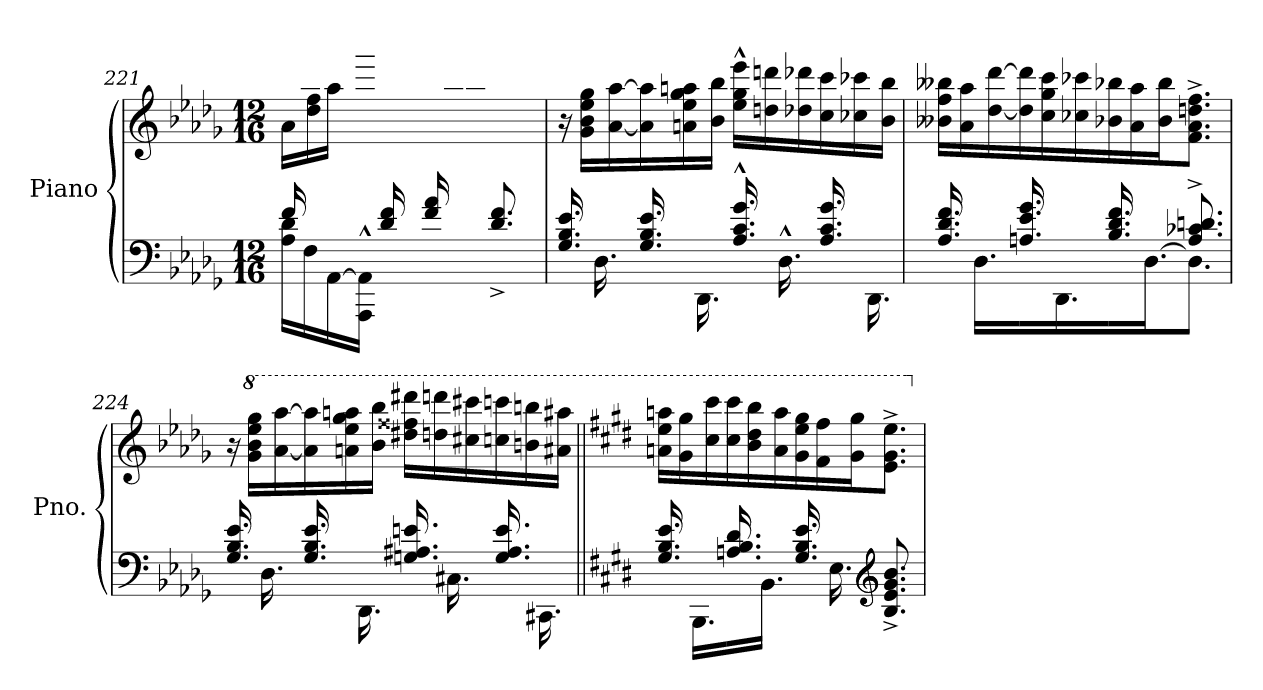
**kern	**kern
*part1	*part1
*staff2	*staff1
*I"Piano	*
*I'Pno.	*
*clefF4	*clefG2
*k[b-e-a-d-g-]	*k[b-e-a-d-g-]
*D-:	*D-:
*M12/16	*M12/16
=221	=221
*^	*^
*	*^	*	*
4ryy	16f/	16A-\ 16d-\LL	16ryy	16a-\LL
.	2ryy	16F\	16aa-/	16dd-\ 16ff\
.	.	[16AA-\	16ryy	16aa-\JJ
.	.	16AAA-\^^ 16AA-\]^^JJ	16aa-\^^ 16ddd-\^^ 16fff\^^ 16aaa-\^^	2ryy
16d-/ 16f/LL	.	2ryy	16ryy	.
16ryy	.	.	16g-\ 16ee-\ 16gg-\JJ	.
16f/ 16a-/LL	.	.	16ryy	.
4ryy	.	.	16b-\ 16gg-\ 16bb-\	.
.	.	.	16a-\ 16ff\ 16aa-\JJ	.
.	8.d-/^ 8.f/^	.	8.ryy	.
16ryy	.	.	.	16ryy
*	*v	*v	*	*
*	*	*v	*v
!!LO:LB:g=z
=222	=222	=222
16.G-/ 16.B-/ 16.e-/	16.ryy	16r
.	.	16g-\ 16b-\ 16ee-\ 16gg-\LL
16.ryy	16.D-\	.
.	.	[16a-\ [16aa-\
16.G-/ 16.B-/ 16.e-/	16.ryy	16a-\] 16aa-\]
.	.	16an\ 16ee-\ 16gg-\ 16aan\
16.ryy	16.DD-\	.
.	.	16b-\ 16bb-\JJ
16.A-/^^ 16.c/^^ 16.g-/^^	16.ryy	16ee-\^^ 16gg-\^^ 16eee-\^^LL
.	.	16ddn\ 16dddn\
16.ryy	16.D-^^\	.
.	.	16dd-X\ 16ddd-X\
16.A-/ 16.c/ 16.g-/	16.ryy	16cc\ 16ccc\
.	.	16cc-X\ 16ccc-X\
16.ryy	16.DD-\	.
.	.	16b-\ 16bb-\JJ
=223	=223	=223
16.A-/ 16.d-/ 16.f/	16.ryy	16b--X\ 16ff\ 16bb--X\LL
.	.	16a-\ 16aa-\
16.ryy	16.D-\LL	.
.	.	[16dd-\ [16ddd-\
16.An/ 16.e-/ 16.g-/	16.ryy	16dd-\] 16ddd-\]
.	.	16cc\ 16gg-\ 16ccc\
16.ryy	16.DD-\	.
.	.	16cc-X\ 16ccc-X\
16.B-/ 16.d-/ 16.f/	16.ryy	16b-X\ 16bb-X\
.	.	16a-\ 16aa-\
16.ryy	[16.D-\J	.
.	.	16b-\ 16bb-\J
8.A/^ 8.c-X/^ 8.dn/^	8.D-\J]	8.f\^ 8.a-\^ 8.ddn\^ 8.ff\^J
!!LO:LB:g=z
=224	=224	=224
16.G-/ 16.B-/ 16.e-/	16.ryy	16r
*	*	*8va
.	.	16gg-\ 16bb-\ 16eee-\ 16ggg-\LL
16.ryy	16.D-\	.
.	.	[16aa-\ [16aaa-\
16.G-/ 16.B-/ 16.e-/	16.ryy	16aa-\] 16aaa-\]
.	.	16aan\ 16eee-\ 16ggg-\ 16aaan\
16.ryy	16.DD-\	.
.	.	16bb-\ 16bbb-\JJ
16.Gn/ 16.A#X/ 16.en/	16.ryy	16ddd#X\ 16fff##X\ 16dddd#X\LL
.	.	16dddn\ 16ddddn\
16.ryy	16.C#X\	.
.	.	16ccc#X\ 16cccc#X\
16.G/ 16.A#/ 16.e/	16.ryy	16cccn\ 16ccccn\
.	.	16bbn\ 16bbbn\
16.ryy	16.CC#X\	.
.	.	16aa#X\ 16aaa#X\JJ
=225||	=225||	=225||
*k[f#c#g#d#]	*	*k[f#c#g#d#]
*E:	*	*E:
16.G#/ 16.B/ 16.e/	16.ryy	16aan\ 16eee\ 16aaan\LL
.	.	16gg#\ 16ggg#\
16.ryy	16.BBB\LL	.
.	.	16ccc#\ 16cccc#\
16.An/ 16.B/ 16.d#/	16.ryy	16ccc#\ 16cccc#\
.	.	16bb\ 16ddd#\ 16bbb\
16.ryy	16.BB\JJ	.
.	.	16aa\ 16aaa\
16.G#/ 16.B/ 16.e/	16.ryy	16gg#\ 16eee\ 16ggg#\
.	.	16ff#\ 16fff#\
16.ryy	16.E\	.
.	.	16gg#\ 16ggg#\J
*clefG2	*	*
8.B/^ 8.e/^ 8.g#/^ 8.b/^	8.ryy	8.ee\^ 8.gg#\^ 8.eee\^J
*	*	*X8va
*v	*v	*
=	=
*-	*-
